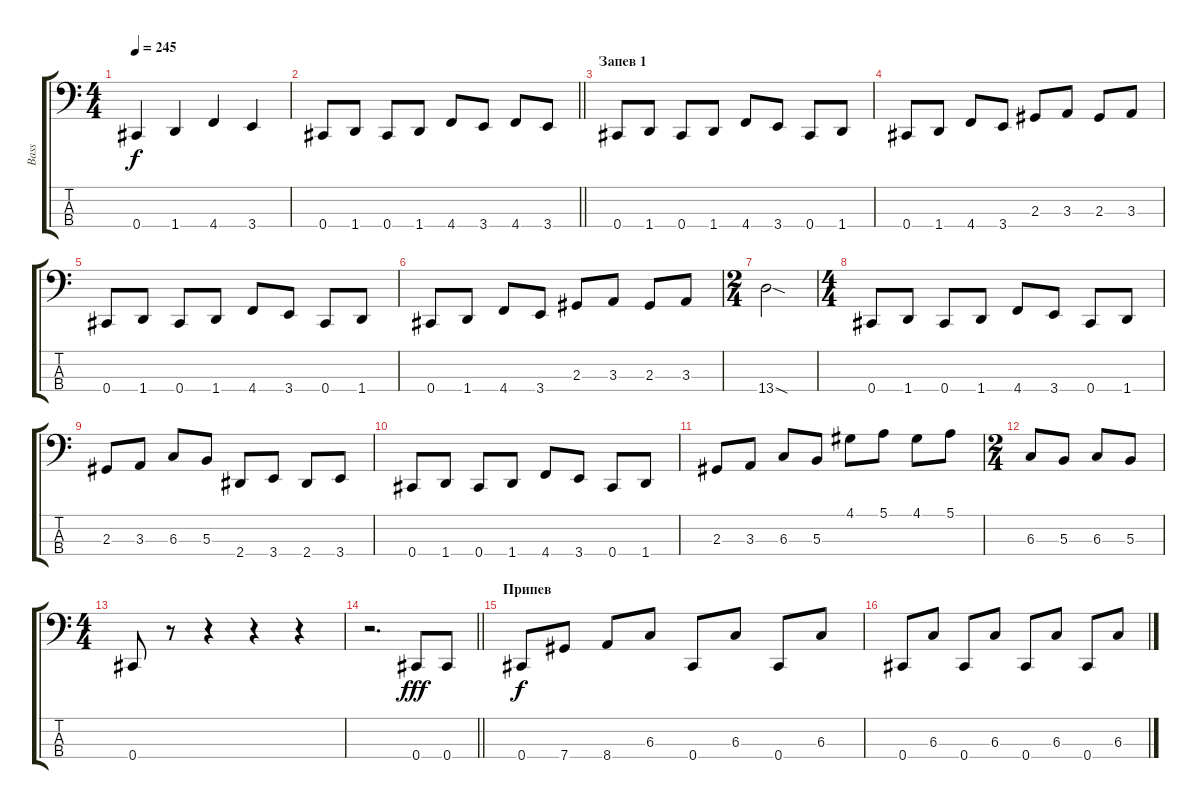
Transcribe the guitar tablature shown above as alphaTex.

\track ("Bass" "Bass") {instrument electricbassfinger}
\staff {score tabs}
\tuning (E2 B1 Gb1 Db1) {hide}
\ts (4 4)
\tempo 245
\clef f4
\ks c
0.4.4{dy f} 1.4.4 4.4.4 3.4.4 |
\barLineRight lightlight
0.4.8 1.4.8 0.4.8 1.4.8 4.4.8 3.4.8 4.4.8 3.4.8 |
\section ("" "Запев 1")
0.4.8 1.4.8 0.4.8 1.4.8 4.4.8 3.4.8 0.4.8 1.4.8 |
0.4.8 1.4.8 4.4.8 3.4.8 2.3.8 3.3.8 2.3.8 3.3.8 |
0.4.8 1.4.8 0.4.8 1.4.8 4.4.8 3.4.8 0.4.8 1.4.8 |
0.4.8 1.4.8 4.4.8 3.4.8 2.3.8 3.3.8 2.3.8 3.3.8 |
\ts (2 4)
13.4{sod}.2 |
\ts (4 4)
0.4.8 1.4.8 0.4.8 1.4.8 4.4.8 3.4.8 0.4.8 1.4.8 |
2.3.8 3.3.8 6.3.8 5.3.8 2.4.8 3.4.8 2.4.8 3.4.8 |
0.4.8 1.4.8 0.4.8 1.4.8 4.4.8 3.4.8 0.4.8 1.4.8 |
2.3.8 3.3.8 6.3.8 5.3.8 4.1.8 5.1.8 4.1.8 5.1.8 |
\ts (2 4)
6.3.8 5.3.8 6.3.8 5.3.8 |
\ts (4 4)
0.4.8 r.8 r.4 r.4 r.4 |
\barLineRight lightlight
r.2{d} 0.4.8{dy fff} 0.4.8 |
\section ("" "Припев")
0.4.8{dy f} 7.4.8 8.4.8 6.3.8 0.4.8 6.3.8 0.4.8 6.3.8 |
0.4.8 6.3.8 0.4.8 6.3.8 0.4.8 6.3.8 0.4.8 6.3.8
